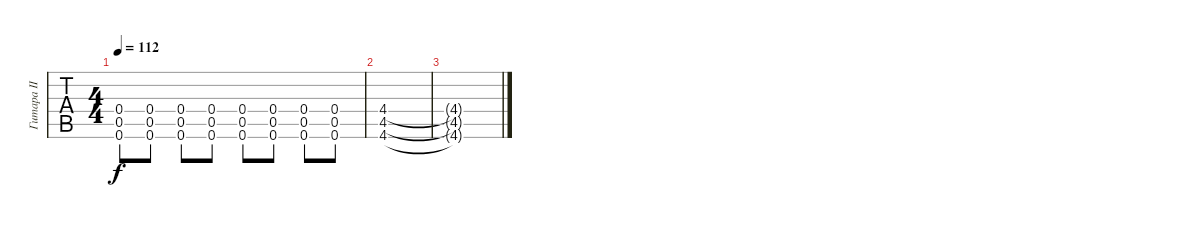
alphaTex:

\track ("Гитара II" "Гитара II") {instrument overdrivenguitar}
\staff {tabs}
\tuning (E4 B3 G3 D3 A2 D2) {hide}
\ts (4 4)
\tempo 112
\clef g2
\ks c
(0.4 0.5 0.6).8{dy f} (0.4 0.5 0.6).8 (0.4 0.5 0.6).8 (0.4 0.5 0.6).8 (0.4 0.5 0.6).8 (0.4 0.5 0.6).8 (0.4 0.5 0.6).8 (0.4 0.5 0.6).8 |
(4.4 4.5 4.6).1 |
(4.4{t} 4.5{t} 4.6{t}).1
